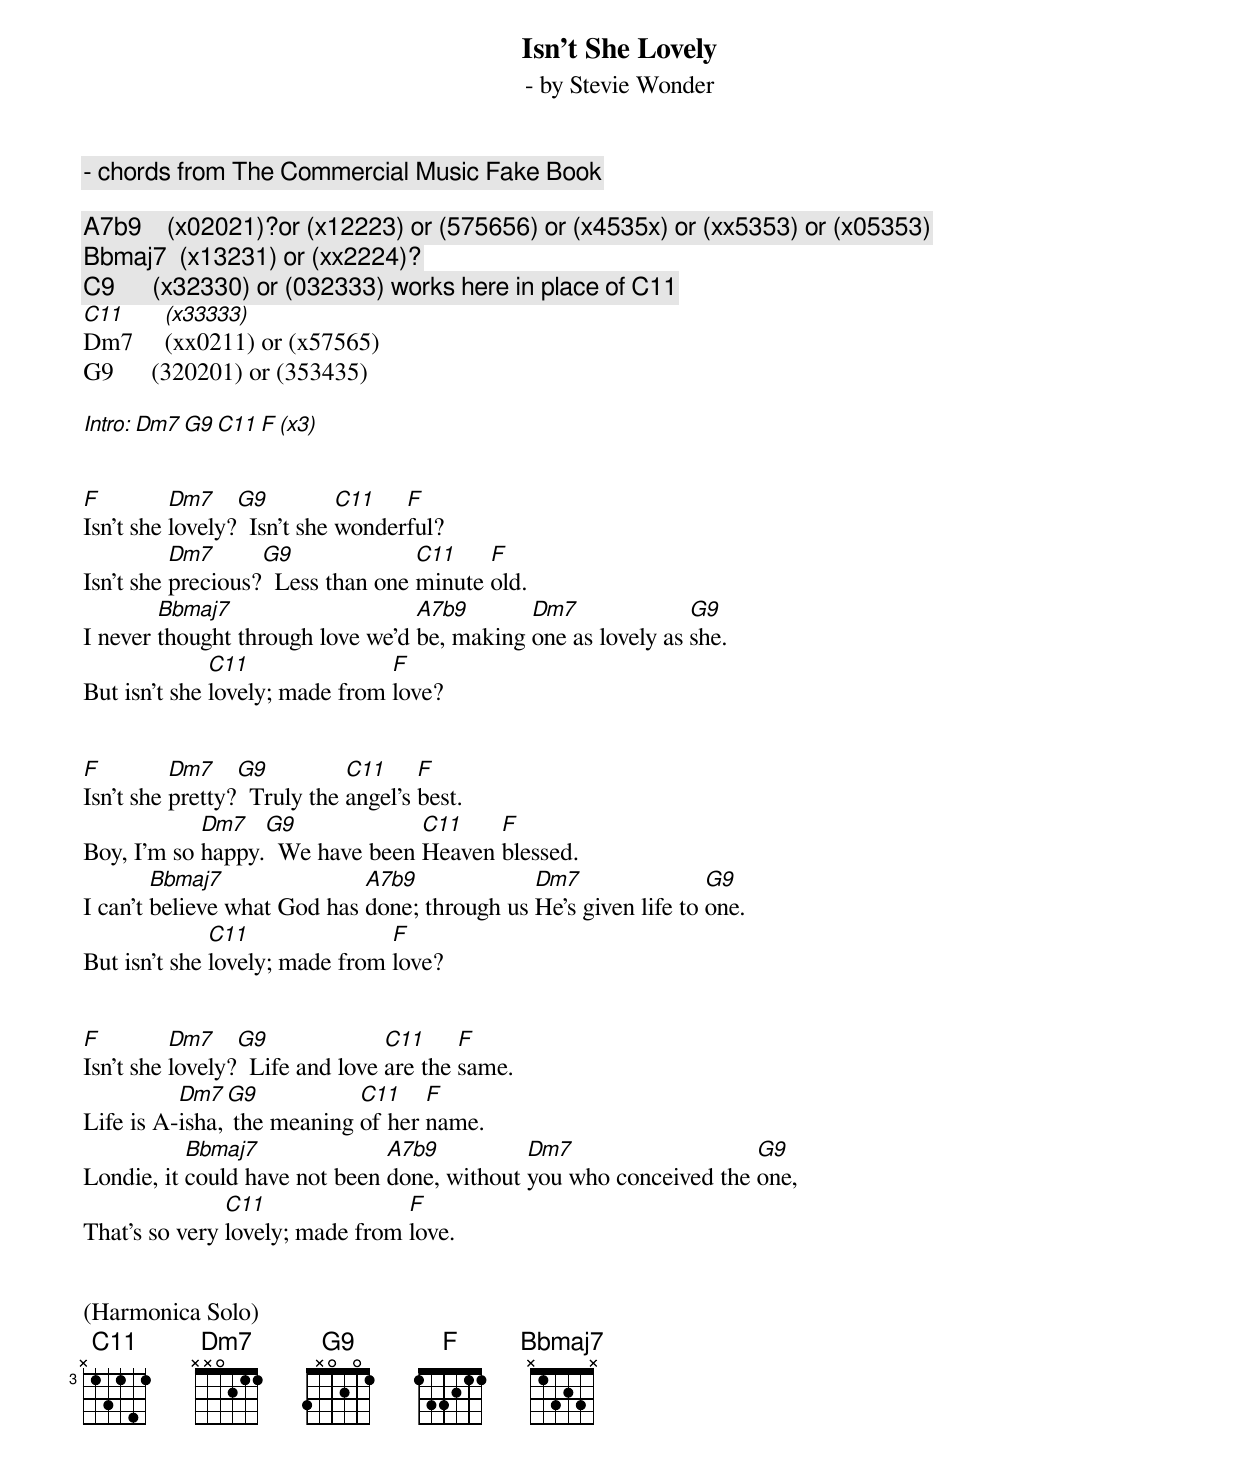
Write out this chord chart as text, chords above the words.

Isn't She Lovely
 - by Stevie Wonder
 - chords from The Commercial Music Fake Book

A7b9    (x02021)?or (x12223) or (575656) or (x4535x) or (xx5353) or (x05353)
Bbmaj7  (x13231) or (xx2224)?
C9      (x32330) or (032333) works here in place of C11
C11     (x33333)
Dm7     (xx0211) or (x57565)
G9      (320201) or (353435)

Intro:  Dm7  G9  C11  F  (x3)


F         Dm7    G9          C11   F
Isn't she lovely?  Isn't she wonderful?
          Dm7      G9              C11    F
Isn't she precious?  Less than one minute old.
        Bbmaj7                    A7b9       Dm7              G9
I never thought through love we'd be, making one as lovely as she.
              C11               F
But isn't she lovely; made from love?


F         Dm7    G9          C11     F
Isn't she pretty?  Truly the angel's best.
            Dm7   G9             C11    F
Boy, I'm so happy.  We have been Heaven blessed.
        Bbmaj7               A7b9             Dm7                G9
I can't believe what God has done; through us He's given life to one.
              C11               F
But isn't she lovely; made from love?


F         Dm7    G9              C11     F
Isn't she lovely?  Life and love are the same.
          Dm7  G9           C11    F
Life is A-isha, the meaning of her name.
           Bbmaj7              A7b9          Dm7                   G9
Londie, it could have not been done, without you who conceived the one,
               C11               F
That's so very lovely; made from love.


(Harmonica Solo)
